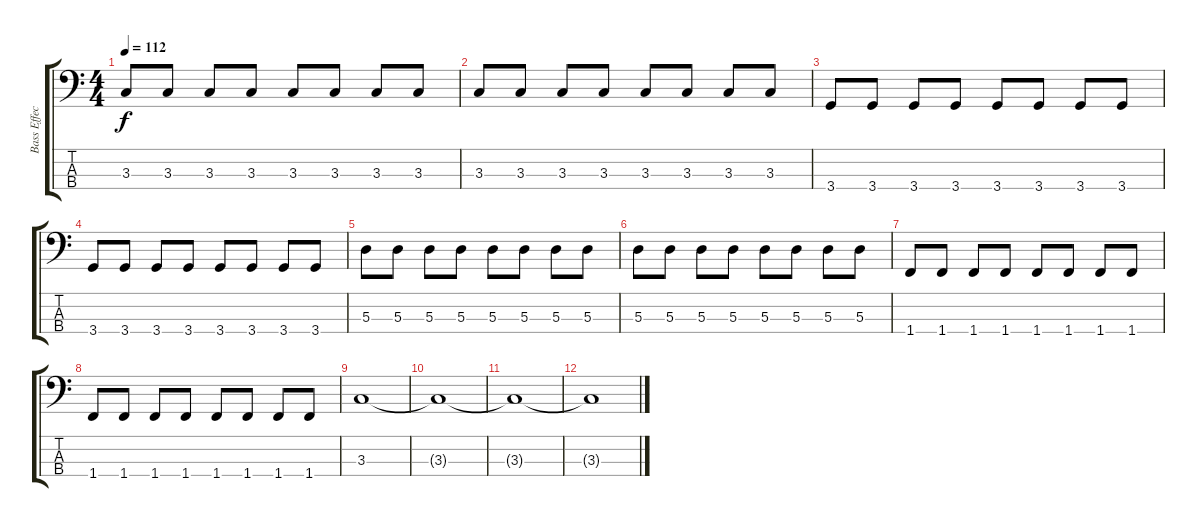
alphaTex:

\track ("Bass Effect" "Bass Effec") {instrument overdrivenguitar}
\staff {score tabs}
\tuning (G2 D2 A1 E1) {hide}
\ts (4 4)
\tempo 112
\clef f4
\ks c
3.3.8{dy f} 3.3.8 3.3.8 3.3.8 3.3.8 3.3.8 3.3.8 3.3.8 |
3.3.8 3.3.8 3.3.8 3.3.8 3.3.8 3.3.8 3.3.8 3.3.8 |
3.4.8 3.4.8 3.4.8 3.4.8 3.4.8 3.4.8 3.4.8 3.4.8 |
3.4.8 3.4.8 3.4.8 3.4.8 3.4.8 3.4.8 3.4.8 3.4.8 |
5.3.8 5.3.8 5.3.8 5.3.8 5.3.8 5.3.8 5.3.8 5.3.8 |
5.3.8 5.3.8 5.3.8 5.3.8 5.3.8 5.3.8 5.3.8 5.3.8 |
1.4.8 1.4.8 1.4.8 1.4.8 1.4.8 1.4.8 1.4.8 1.4.8 |
1.4.8 1.4.8 1.4.8 1.4.8 1.4.8 1.4.8 1.4.8 1.4.8 |
3.3.1 |
3.3{t}.1 |
3.3{t}.1 |
3.3{t}.1{volume 0}
